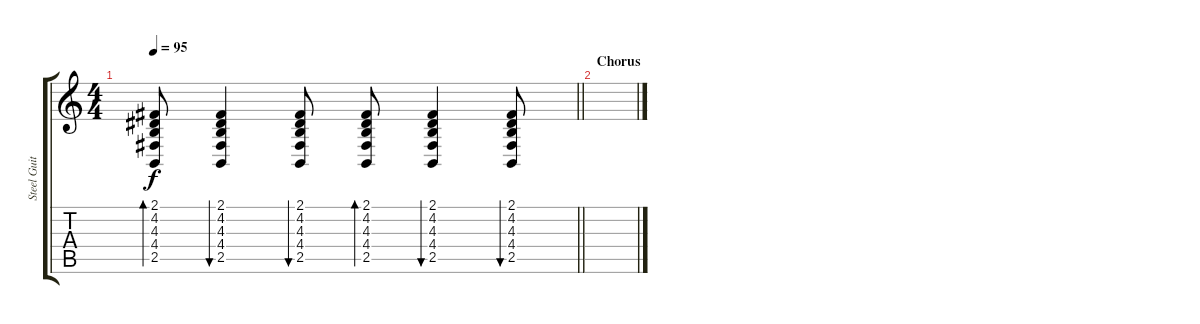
\track ("Steel Guitar" "Steel Guit") {instrument pad1newage}
\staff {score tabs}
\tuning (E4 B3 G3 D3 A2 E2) {hide}
\ts (4 4)
\tempo 95
\clef g2
\barLineRight lightlight
\ks c
(2.1 4.2 4.3 4.4 2.5).8{bd 30 dy f} (2.1 4.2 4.3 4.4 2.5).4{bu 30} (2.1 4.2 4.3 4.4 2.5).8{bu 30} (2.1 4.2 4.3 4.4 2.5).8{bd 30} (2.1 4.2 4.3 4.4 2.5).4{bu 30} (2.1 4.2 4.3 4.4 2.5).8{bu 30} |
\section ("" "Chorus")
